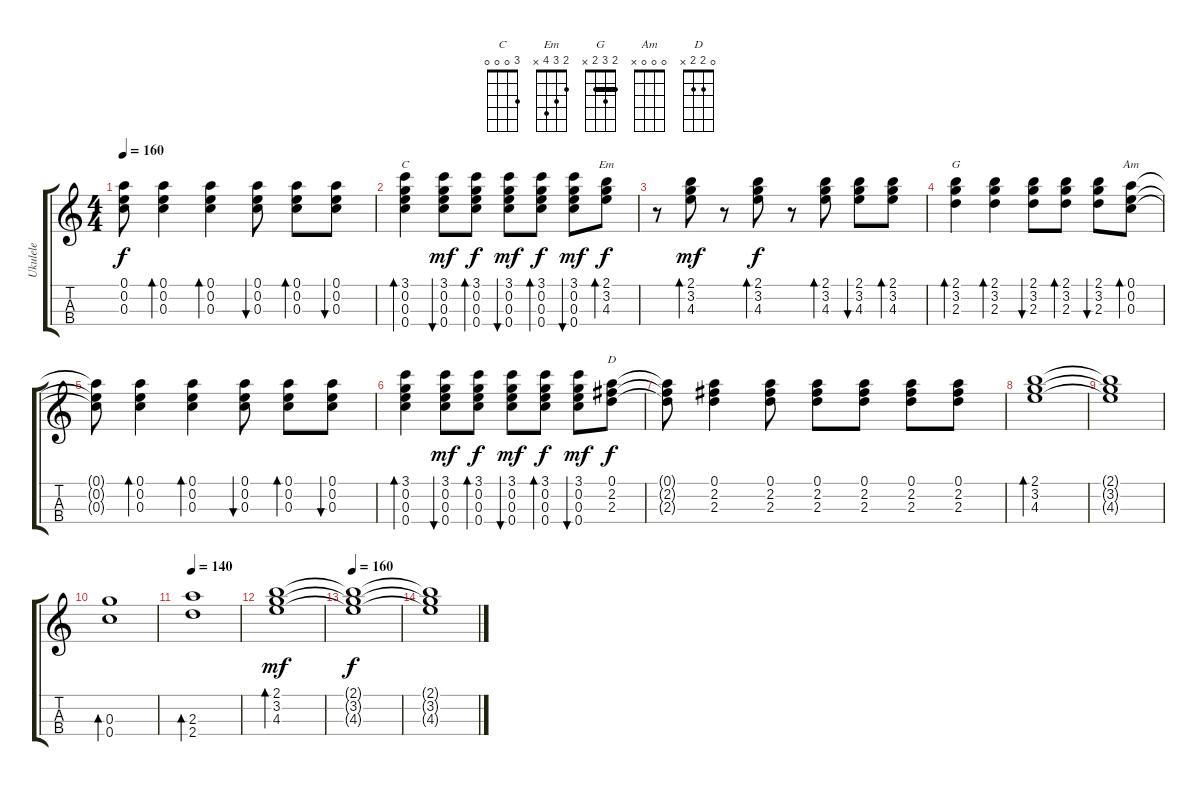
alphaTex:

\track ("Ukulele" "Ukulele") {instrument acousticguitarnylon}
\staff {score tabs}
\tuning (A4 E4 C4 G4) {hide}
\chord ("C" 3 0 0 0)
\chord ("Em" 2 3 4 x)
\chord ("G" 2 3 2 x) {barre 2}
\chord ("Am" 0 0 0 x)
\chord ("D" 0 2 2 x)
\ts (4 4)
\tempo 160
\clef g2
\ks c
(0.1{t} 0.2{t} 0.3{t}).8{dy f} (0.1 0.2 0.3).4{bd 30} (0.1 0.2 0.3).4{bd 30} (0.1 0.2 0.3).8{bu 30} (0.1 0.2 0.3).8{bd 30} (0.1 0.2 0.3).8{bu 30} |
(3.1 0.2 0.3 0.4).4{bd 30 ch "C"} (3.1 0.2 0.3 0.4).8{bu 30 dy mf} (3.1 0.2 0.3 0.4).8{bd 30 dy f} (3.1 0.2 0.3 0.4).8{bu 30 dy mf} (3.1 0.2 0.3 0.4).8{bd 30 dy f} (3.1 0.2 0.3 0.4).8{bu 30 dy mf} (2.1 3.2 4.3).8{bd 30 ch "Em" dy f} |
r.8 (2.1 3.2 4.3).8{bd 30 dy mf} r.8 (2.1 3.2 4.3).8{bd 30 dy f} r.8 (2.1 3.2 4.3).8{bd 30} (2.1 3.2 4.3).8{bu 30} (2.1 3.2 4.3).8{bd 30} |
(2.1 3.2 2.3).4{bd 30 ch "G"} (2.1 3.2 2.3).4{bd 30} (2.1 3.2 2.3).8{bu 30} (2.1 3.2 2.3).8{bd 30} (2.1 3.2 2.3).8{bu 30} (0.1 0.2 0.3).8{bd 30 ch "Am"} |
(0.1{t} 0.2{t} 0.3{t}).8 (0.1 0.2 0.3).4{bd 30} (0.1 0.2 0.3).4{bd 30} (0.1 0.2 0.3).8{bu 30} (0.1 0.2 0.3).8{bd 30} (0.1 0.2 0.3).8{bu 30} |
(3.1 0.2 0.3 0.4).4{bd 30} (3.1 0.2 0.3 0.4).8{bu 30 dy mf} (3.1 0.2 0.3 0.4).8{bd 30 dy f} (3.1 0.2 0.3 0.4).8{bu 30 dy mf} (3.1 0.2 0.3 0.4).8{bd 30 dy f} (3.1 0.2 0.3 0.4).8{bu 30 dy mf} (0.1 2.2 2.3).8{ch "D" dy f} |
(0.1{t} 2.2{t} 2.3{t}).8 (0.1 2.2 2.3).4 (0.1 2.2 2.3).8 (0.1 2.2 2.3).8 (0.1 2.2 2.3).8 (0.1 2.2 2.3).8 (0.1 2.2 2.3).8 |
(2.1 3.2 4.3).1{bd 30} |
(2.1{t} 3.2{t} 4.3{t}).1 |
(0.3 0.4).1{bd 240} |
\tempo 140
(2.3 2.4).1{bd 240} |
(2.1 3.2 4.3).1{bd 480 dy mf} |
\tempo 160
(2.1{t} 3.2{t} 4.3{t}).1{dy f} |
(2.1{t} 3.2{t} 4.3{t}).1
